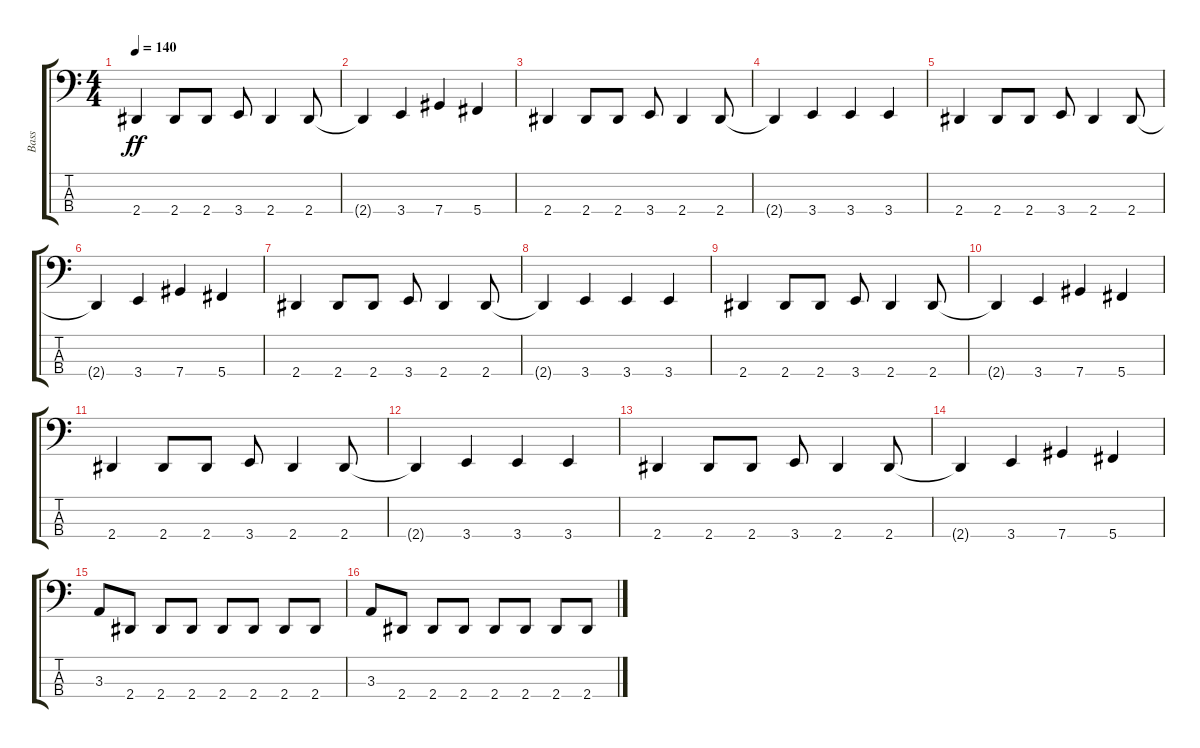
\track ("Bass" "Bass") {instrument electricbasspick}
\staff {score tabs}
\tuning (E2 B1 Gb1 Db1) {hide}
\ts (4 4)
\tempo 140
\clef f4
\ks c
2.4.4{dy ff} 2.4.8 2.4.8 3.4.8 2.4.4 2.4.8 |
2.4{t}.4 3.4.4 7.4.4 5.4.4 |
2.4.4 2.4.8 2.4.8 3.4.8 2.4.4 2.4.8 |
2.4{t}.4 3.4.4 3.4.4 3.4.4 |
2.4.4 2.4.8 2.4.8 3.4.8 2.4.4 2.4.8 |
2.4{t}.4 3.4.4 7.4.4 5.4.4 |
2.4.4 2.4.8 2.4.8 3.4.8 2.4.4 2.4.8 |
2.4{t}.4 3.4.4 3.4.4 3.4.4 |
2.4.4 2.4.8 2.4.8 3.4.8 2.4.4 2.4.8 |
2.4{t}.4 3.4.4 7.4.4 5.4.4 |
2.4.4 2.4.8 2.4.8 3.4.8 2.4.4 2.4.8 |
2.4{t}.4 3.4.4 3.4.4 3.4.4 |
2.4.4 2.4.8 2.4.8 3.4.8 2.4.4 2.4.8 |
2.4{t}.4 3.4.4 7.4.4 5.4.4 |
3.3.8 2.4.8 2.4.8 2.4.8 2.4.8 2.4.8 2.4.8 2.4.8 |
3.3.8 2.4.8 2.4.8 2.4.8 2.4.8 2.4.8 2.4.8 2.4.8
